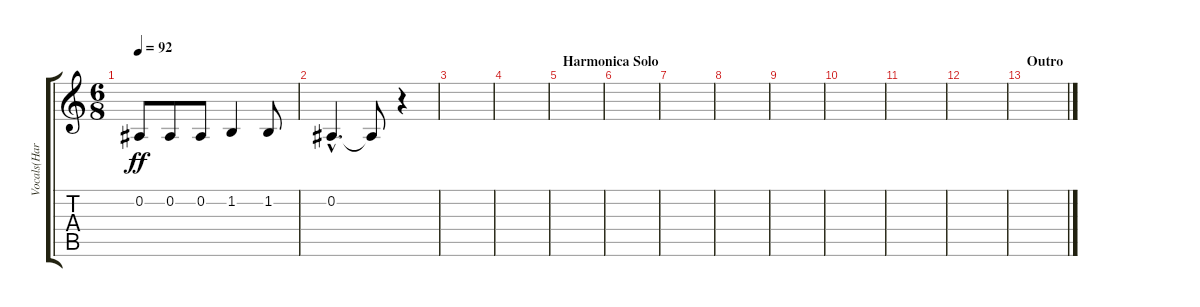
\track ("Vocals(Harmony)" "Vocals(Har") {instrument lead2sawtooth}
\staff {score tabs}
\tuning (Eb4 Bb3 Gb3 Db3 Ab2 Eb2) {hide}
\ts (6 8)
\tempo 92
\clef g2
\ks c
0.2.8{dy ff} 0.2.8 0.2.8 1.2.4 1.2.8 |
0.2{hac}.4{d} 0.2{t}.8 r.4 |
|
|
\section ("" "Harmonica Solo")
|
|
|
|
|
|
|
|
\section ("" "Outro")
